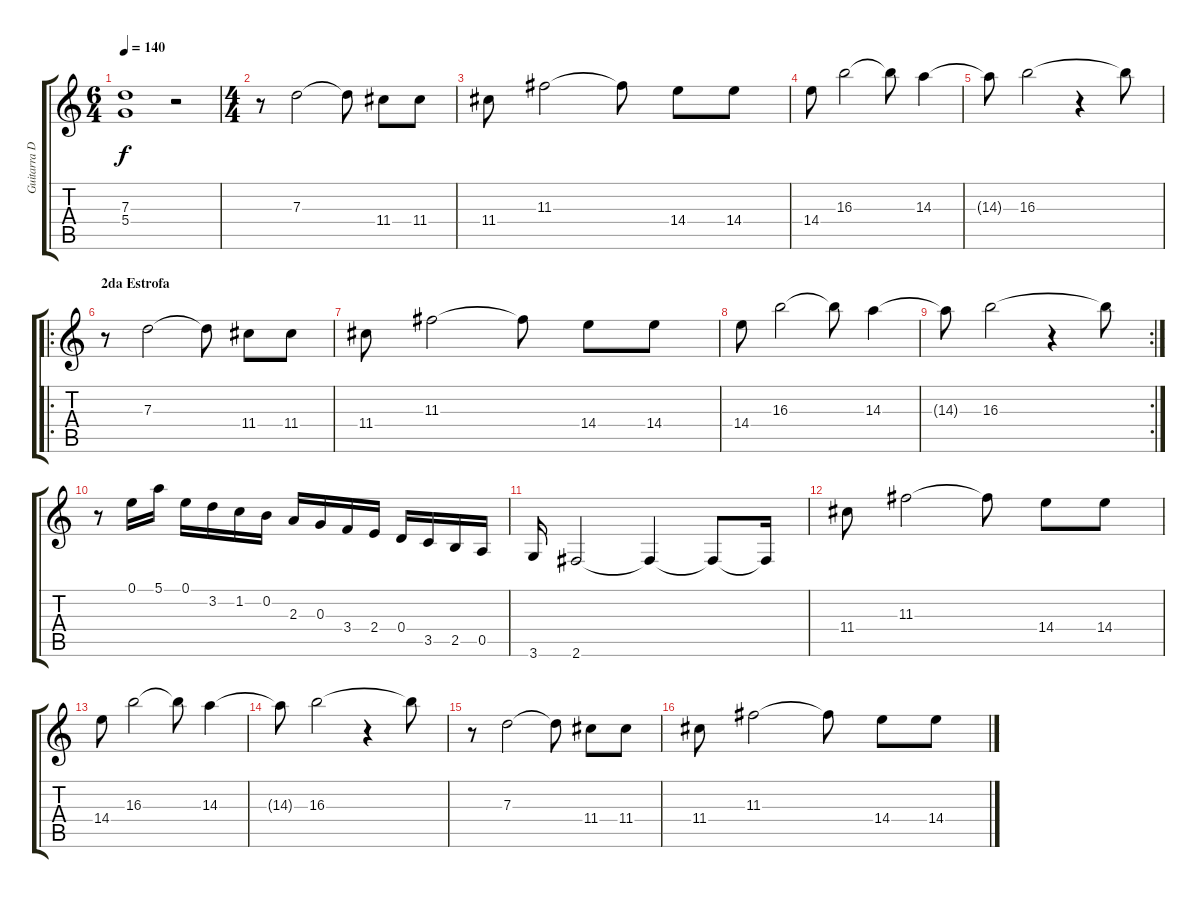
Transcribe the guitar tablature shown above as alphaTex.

\track ("Guitarra Dist" "Guitarra D") {instrument distortionguitar}
\staff {score tabs}
\tuning (E4 B3 G3 D3 A2 E2) {hide}
\ts (6 4)
\tempo 140
\clef g2
\ks c
(7.3 5.4).1{dy f} r.2 |
\ts (4 4)
r.8 7.3.2{volume 13} 7.3{t}.8 11.4.8 11.4.8 |
11.4.8 11.3.2 11.3{t}.8 14.4.8 14.4.8 |
14.4.8 16.3.2 16.3{t}.8 14.3.4 |
14.3{t}.8 16.3.2 r.4 16.3{t}.8 |
\ro
\section ("" "2da Estrofa")
r.8 7.3.2{volume 10} 7.3{t}.8 11.4.8 11.4.8 |
11.4.8 11.3.2 11.3{t}.8 14.4.8 14.4.8 |
14.4.8 16.3.2 16.3{t}.8 14.3.4 |
\rc 2
14.3{t}.8 16.3.2 r.4 16.3{t}.8 |
r.8 0.1.16{volume 13} 5.1.16 0.1.16 3.2.16 1.2.16 0.2.16 2.3.16 0.3.16 3.4.16 2.4.16 0.4.16 3.5.16 2.5.16 0.5.16 |
3.6.16 2.6.2 2.6{t}.4 2.6{t}.8 2.6{t}.16 |
11.4.8{volume 10} 11.3.2 11.3{t}.8 14.4.8 14.4.8 |
14.4.8 16.3.2 16.3{t}.8 14.3.4 |
14.3{t}.8 16.3.2 r.4 16.3{t}.8 |
r.8 7.3.2{volume 10} 7.3{t}.8 11.4.8 11.4.8 |
11.4.8 11.3.2 11.3{t}.8 14.4.8 14.4.8
